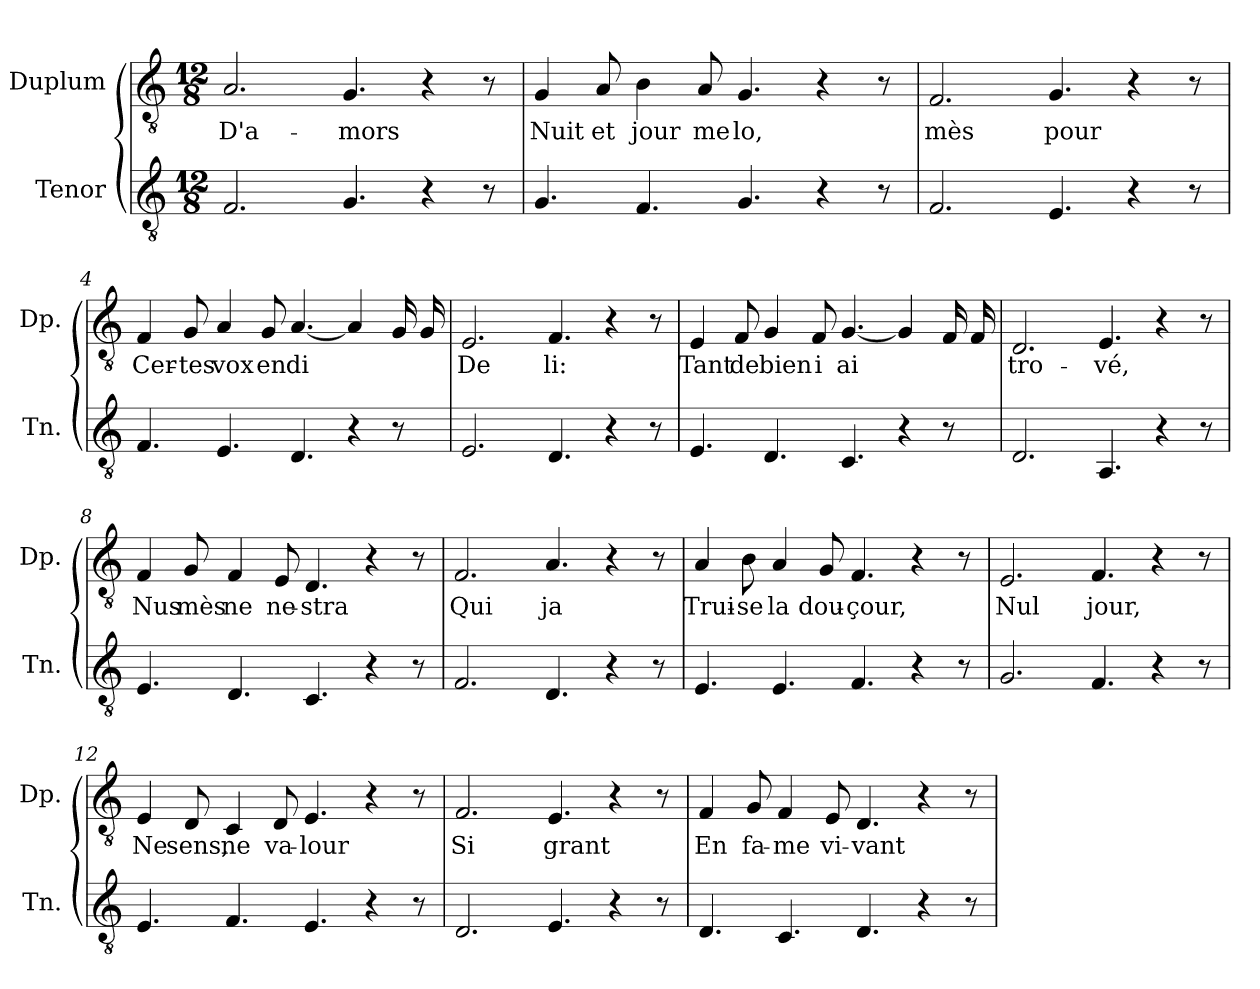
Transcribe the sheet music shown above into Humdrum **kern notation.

**kern	**kern	**text
*part2	*part1	*part1
*staff2	*staff1	*staff1
*I"Tenor	*I"Duplum	*
*I'Tn.	*I'Dp.	*
*clefGv2	*clefGv2	*
*k[]	*k[]	*
*M12/8	*M12/8	*
=1	=1	=1
!	!	!LO:LY:b
2.F/	2.A/	D'a-
!	!	!LO:LY:b
4.G/	4.G/	mors
4r	4r	.
8r	8r	.
=2	=2	=2
!	!	!LO:LY:b
4.G/	4G/	Nuit
!	!	!LO:LY:b
.	8A/	et
!	!	!LO:LY:b
4.F/	4B\	jour
!	!	!LO:LY:b
.	8A/	me
!	!	!LO:LY:b
4.G/	4.G/	lo,
4r	4r	.
8r	8r	.
=3	=3	=3
!	!	!LO:LY:b
2.F/	2.F/	mès
!	!	!LO:LY:b
4.E/	4.G/	pour
4r	4r	.
8r	8r	.
=4	=4	=4
!	!	!LO:LY:b
4.F/	4F/	Cer-
!	!	!LO:LY:b
.	8G/	-tes
!	!	!LO:LY:b
4.E/	4A/	vox
!	!	!LO:LY:b
.	8G/	en
!	!	!LO:LY:b
4.D/	[4.A/	di
4r	4A/]	.
*	*tremolo	*
8r	16G/	.
.	16G/	.
*	*Xtremolo	*
!!LO:LB:g=z
=5	=5	=5
!	!	!LO:LY:b
2.E/	2.E/	De
!	!	!LO:LY:b
4.D/	4.F/	li:
4r	4r	.
8r	8r	.
=6	=6	=6
!	!	!LO:LY:b
4.E/	4E/	Tant
!	!	!LO:LY:b
.	8F/	de
!	!	!LO:LY:b
4.D/	4G/	bien
!	!	!LO:LY:b
.	8F/	i
!	!	!LO:LY:b
4.C/	[4.G/	ai
4r	4G/]	.
*	*tremolo	*
8r	16F/	.
.	16F/	.
*	*Xtremolo	*
=7	=7	=7
!	!	!LO:LY:b
2.D/	2.D/	tro-
!	!	!LO:LY:b
4.AA/	4.E/	-vé,
4r	4r	.
8r	8r	.
=8	=8	=8
!	!	!LO:LY:b
4.E/	4F/	Nus
!	!	!LO:LY:b
.	8G/	mès
!	!	!LO:LY:b
4.D/	4F/	ne
!	!	!LO:LY:b
.	8E/	ne-
!	!	!LO:LY:b
4.C/	4.D/	-stra
4r	4r	.
8r	8r	.
=9	=9	=9
!	!	!LO:LY:b
2.F/	2.F/	Qui
!	!	!LO:LY:b
4.D/	4.A/	ja
4r	4r	.
8r	8r	.
!!LO:LB:g=z
=10	=10	=10
!	!	!LO:LY:b
4.E/	4A/	Trui-
!	!	!LO:LY:b
.	8B\	-se
!	!	!LO:LY:b
4.E/	4A/	la
!	!	!LO:LY:b
.	8G/	dou-
!	!	!LO:LY:b
4.F/	4.F/	-çour,
4r	4r	.
8r	8r	.
=11	=11	=11
!	!	!LO:LY:b
2.G/	2.E/	Nul
!	!	!LO:LY:b
4.F/	4.F/	jour,
4r	4r	.
8r	8r	.
=12	=12	=12
!	!	!LO:LY:b
4.E/	4E/	Ne
!	!	!LO:LY:b
.	8D/	sens,
!	!	!LO:LY:b
4.F/	4C/	ne
!	!	!LO:LY:b
.	8D/	va-
!	!	!LO:LY:b
4.E/	4.E/	-lour
4r	4r	.
8r	8r	.
=13	=13	=13
!	!	!LO:LY:b
2.D/	2.F/	Si
!	!	!LO:LY:b
4.E/	4.E/	grant
4r	4r	.
8r	8r	.
!!LO:LB:g=z
=14	=14	=14
!	!	!LO:LY:b
4.D/	4F/	En
!	!	!LO:LY:b
.	8G/	fa-
!	!	!LO:LY:b
4.C/	4F/	-me
!	!	!LO:LY:b
.	8E/	vi-
!	!	!LO:LY:b
4.D/	4.D/	-vant
4r	4r	.
8r	8r	.
=	=	=
*-	*-	*-
